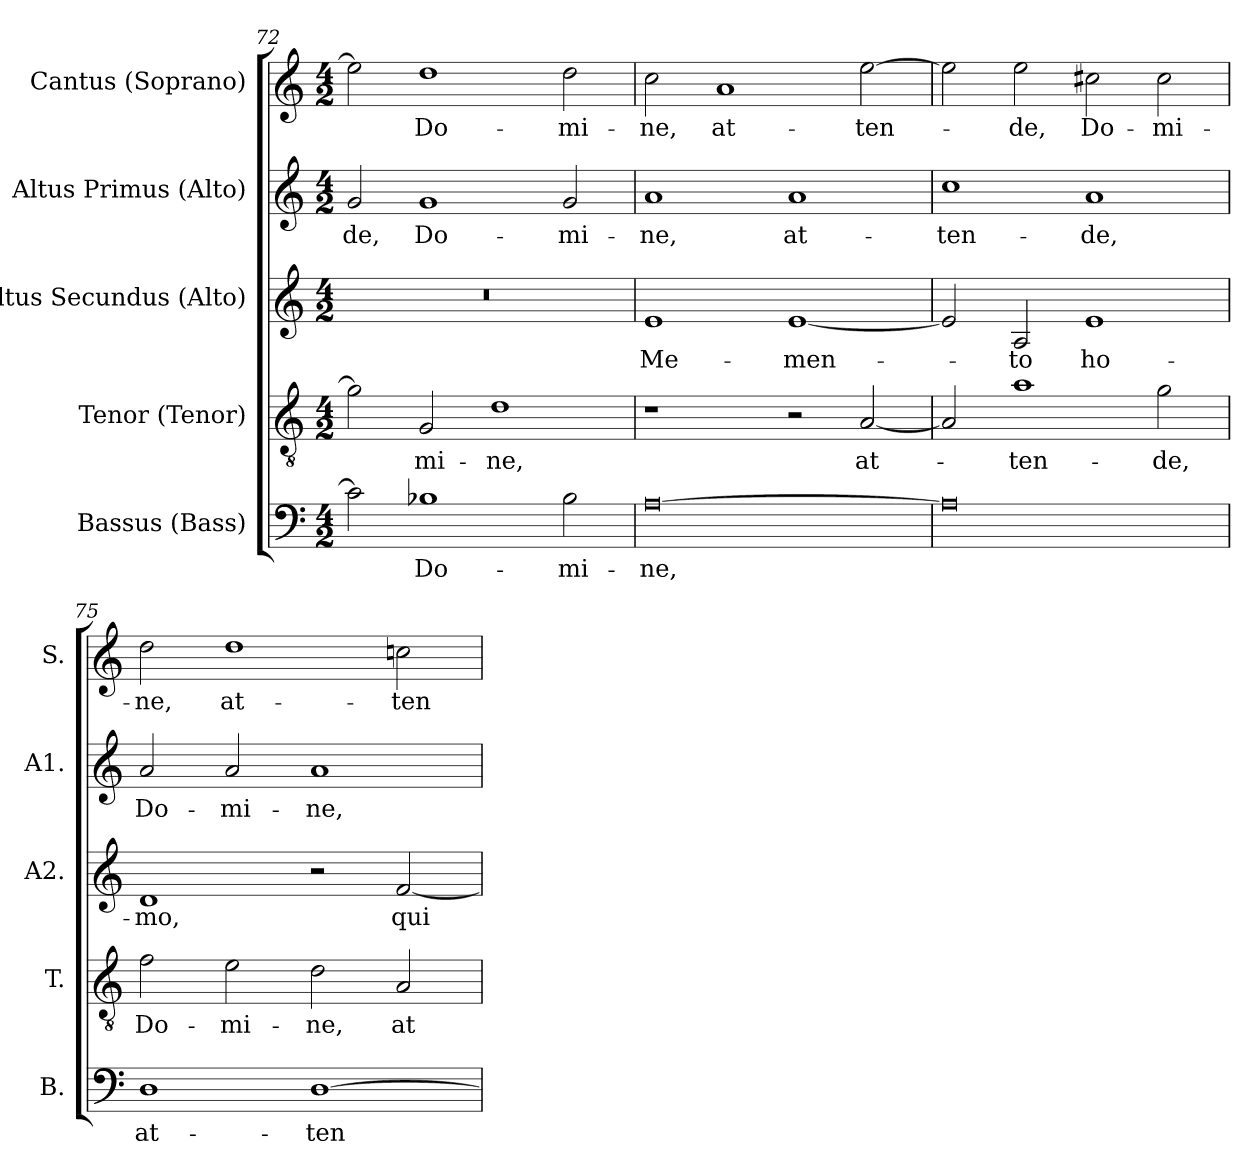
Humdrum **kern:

**kern	**text	**kern	**text	**kern	**text	**kern	**text	**kern	**text
*part5	*part5	*part4	*part4	*part3	*part3	*part2	*part2	*part1	*part1
*staff5	*staff5	*staff4	*staff4	*staff3	*staff3	*staff2	*staff2	*staff1	*staff1
*I"Bassus (Bass)	*	*I"Tenor (Tenor)	*	*I"Altus Secundus (Alto)	*	*I"Altus Primus (Alto)	*	*I"Cantus (Soprano)	*
*I'B.	*	*I'T.	*	*I'A2.	*	*I'A1.	*	*I'S.	*
*clefF4	*	*clefGv2	*	*clefG2	*	*clefG2	*	*clefG2	*
*	*	*ITrd7c12	*	*	*	*	*	*	*
*k[]	*	*k[]	*	*k[]	*	*k[]	*	*k[]	*
*C:	*	*C:	*	*C:	*	*C:	*	*C:	*
*M4/2	*	*M4/2	*	*M4/2	*	*M4/2	*	*M4/2	*
=72	=72	=72	=72	=72	=72	=72	=72	=72	=72
!	!	!	!	!LO:N:vis=1	!	!	!	!	!
!	!	!	!	!	!	!	!LO:LY:b:color=#000000	!	!
2ci\]	.	2Gi\]	.	0r	.	2gi/	-de,	2eei\]	.
!	!LO:LY:b:color=#000000	!	!	!	!	!	!	!	!
!	!	!	!LO:LY:b:color=#000000	!	!	!	!	!	!
!	!	!	!	!	!	!	!LO:LY:b:color=#000000	!	!
!	!	!	!	!	!	!	!	!	!LO:LY:b:color=#000000
1B-Xi	Do-	2GGi/	-mi-	.	.	1gi	Do-	1ddi	Do-
!	!	!	!LO:LY:b:color=#000000	!	!	!	!	!	!
.	.	1Di	-ne,	.	.	.	.	.	.
!	!LO:LY:b:color=#000000	!	!	!	!	!	!	!	!
!	!	!	!	!	!	!	!LO:LY:b:color=#000000	!	!
!	!	!	!	!	!	!	!	!	!LO:LY:b:color=#000000
2B-i\	-mi-	.	.	.	.	2gi/	-mi-	2ddi\	-mi-
=73	=73	=73	=73	=73	=73	=73	=73	=73	=73
!	!LO:LY:b:color=#000000	!	!	!	!	!	!	!	!
!	!	!	!	!	!LO:LY:b:color=#000000	!	!	!	!
!	!	!	!	!	!	!	!LO:LY:b:color=#000000	!	!
!	!	!	!	!	!	!	!	!	!LO:LY:b:color=#000000
[0Ai	-ne,	1r	.	1ei	Me-	1ai	-ne,	2cci\	-ne,
!	!	!	!	!	!	!	!	!	!LO:LY:b:color=#000000
.	.	.	.	.	.	.	.	1ai	at-
!	!	!	!	!	!LO:LY:b:color=#000000	!	!	!	!
!	!	!	!	!	!	!	!LO:LY:b:color=#000000	!	!
.	.	2r	.	[1ei	-men-	1ai	at-	.	.
!	!	!	!LO:LY:b:color=#000000	!	!	!	!	!	!
!	!	!	!	!	!	!	!	!	!LO:LY:b:color=#000000
.	.	[2AAi/	at-	.	.	.	.	[2eei\	-ten-
=74	=74	=74	=74	=74	=74	=74	=74	=74	=74
!	!	!	!	!	!	!	!LO:LY:b:color=#000000	!	!
0Ai]	.	2AAi/]	.	2ei/]	.	1cci	-ten-	2eei\]	.
!	!	!	!LO:LY:b:color=#000000	!	!	!	!	!	!
!	!	!	!	!	!LO:LY:b:color=#000000	!	!	!	!
!	!	!	!	!	!	!	!	!	!LO:LY:b:color=#000000
.	.	1Ai	-ten-	2Ai/	-to	.	.	2eei\	-de,
!	!	!	!	!	!LO:LY:b:color=#000000	!	!	!	!
!	!	!	!	!	!	!	!LO:LY:b:color=#000000	!	!
!	!	!	!	!	!	!	!	!	!LO:LY:b:color=#000000
.	.	.	.	1ei	ho-	1ai	-de,	2cc#Xi\	Do-
!	!	!	!LO:LY:b:color=#000000	!	!	!	!	!	!
!	!	!	!	!	!	!	!	!	!LO:LY:b:color=#000000
.	.	2Gi\	-de,	.	.	.	.	2cc#i\	-mi-
!!LO:PB:g=z
=75	=75	=75	=75	=75	=75	=75	=75	=75	=75
!	!LO:LY:b:color=#000000	!	!	!	!	!	!	!	!
!	!	!	!LO:LY:b:color=#000000	!	!	!	!	!	!
!	!	!	!	!	!LO:LY:b:color=#000000	!	!	!	!
!	!	!	!	!	!	!	!LO:LY:b:color=#000000	!	!
!	!	!	!	!	!	!	!	!	!LO:LY:b:color=#000000
1Di	at-	2Fi\	Do-	1di	-mo,	2ai/	Do-	2ddi\	-ne,
!	!	!	!LO:LY:b:color=#000000	!	!	!	!	!	!
!	!	!	!	!	!	!	!LO:LY:b:color=#000000	!	!
!	!	!	!	!	!	!	!	!	!LO:LY:b:color=#000000
.	.	2Ei\	-mi-	.	.	2ai/	-mi-	1ddi	at-
!	!LO:LY:b:color=#000000	!	!	!	!	!	!	!	!
!	!	!	!LO:LY:b:color=#000000	!	!	!	!	!	!
!	!	!	!	!	!	!	!LO:LY:b:color=#000000	!	!
[1Di	-ten-	2Di\	-ne,	2r	.	1ai	-ne,	.	.
!	!	!	!LO:LY:b:color=#000000	!	!	!	!	!	!
!	!	!	!	!	!LO:LY:b:color=#000000	!	!	!	!
!	!	!	!	!	!	!	!	!	!LO:LY:b:color=#000000
.	.	2AAi/	at-	[2fi/	qui-	.	.	2ccni\	-ten-
=	=	=	=	=	=	=	=	=	=
*-	*-	*-	*-	*-	*-	*-	*-	*-	*-
